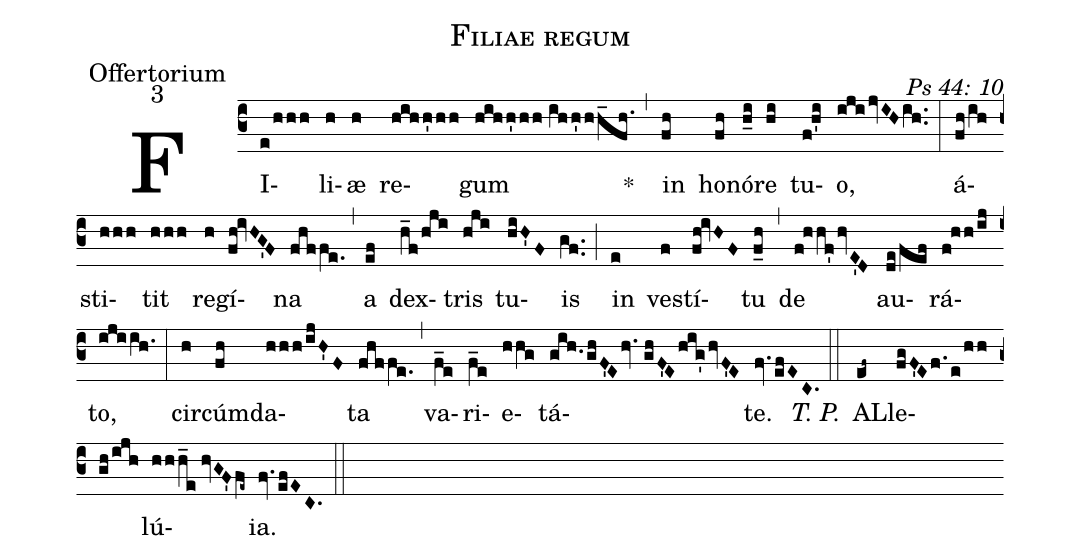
name: Filiae regum;
office-part: Offertorium;
mode: 3;
commentary: Ps 44: 10;
%%
(c3) FI(e/hhh)li(h)æ(h) re(hihh'hh)gum(hihh'hh//ihh'hh_fh.) *(,) in(fh) ho(fh)nó(h_i)re(hi) tu(f!h'i)o,(ijijvIHih..) (:)
á(fh/ih)sti(hhh)tit(hhh) re(h)gí(fh!ivHG'F)na(fhffe.) (,) a(ef) dex(h_f/hji)tris(hji) tu(hiH'F)is(gf..) (;) in(e) ves(f)tí(fh!ivHF)tu(f_h) (,) de(f!hhf'hvE'D) au(de/fef)rá(f!hh/ij)to,(ijiih.) (:)
cir(h)cúm(fh)da(hhh/ijH'F)ta(fhffe.) (,) va(f_e)ri(f_e)e(hhg)tá(gih./ghF'Ehv.//ghF'Ehig'hvF'E)te.(fv.efEC.) <i>T. P.</i>(::)
AL(ef~)le(fgF'Ef./e/hh//gh/ijh)lú(hhh_e//hvGF'fe~)ia.(fv.efEC.) (::)
